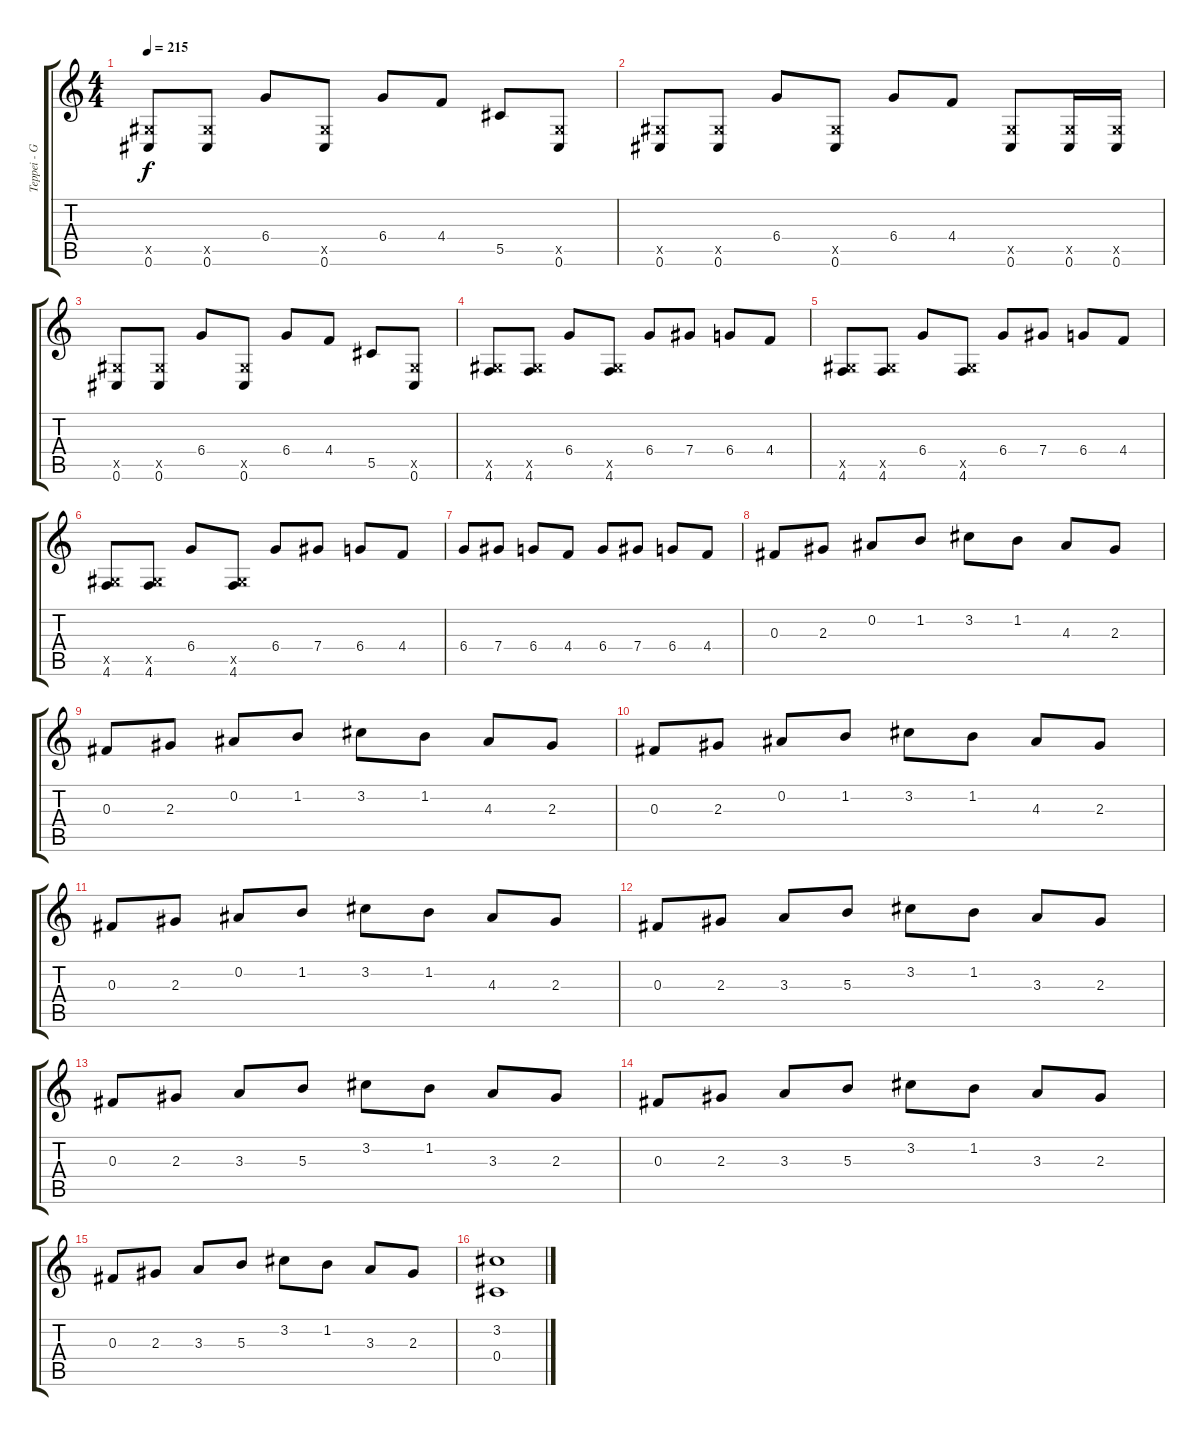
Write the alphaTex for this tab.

\track ("Teppei - Guitar" "Teppei - G") {instrument distortionguitar}
\staff {score tabs}
\tuning (Eb4 Bb3 Gb3 Db3 Ab2 Db2) {hide}
\ts (4 4)
\tempo 215
\clef g2
\ks c
(0.5{x} 0.6).8{dy f} (0.5{x} 0.6).8 6.4.8 (0.5{x} 0.6).8 6.4.8 4.4.8 5.5.8 (0.5{x} 0.6).8 |
(0.5{x} 0.6).8 (0.5{x} 0.6).8 6.4.8 (0.5{x} 0.6).8 6.4.8 4.4.8 (0.5{x} 0.6).8 (0.5{x} 0.6).16 (0.5{x} 0.6).16 |
(0.5{x} 0.6).8 (0.5{x} 0.6).8 6.4.8 (0.5{x} 0.6).8 6.4.8 4.4.8 5.5.8 (0.5{x} 0.6).8 |
(0.5{x} 4.6).8 (0.5{x} 4.6).8 6.4.8 (0.5{x} 4.6).8 6.4.8 7.4.8 6.4.8 4.4.8 |
(0.5{x} 4.6).8 (0.5{x} 4.6).8 6.4.8 (0.5{x} 4.6).8 6.4.8 7.4.8 6.4.8 4.4.8 |
(0.5{x} 4.6).8 (0.5{x} 4.6).8 6.4.8 (0.5{x} 4.6).8 6.4.8 7.4.8 6.4.8 4.4.8 |
6.4.8 7.4.8 6.4.8 4.4.8 6.4.8 7.4.8 6.4.8 4.4.8 |
0.3.8{volume 13} 2.3.8 0.2.8 1.2.8 3.2.8 1.2.8 4.3.8 2.3.8 |
0.3.8 2.3.8 0.2.8 1.2.8 3.2.8 1.2.8 4.3.8 2.3.8 |
0.3.8 2.3.8 0.2.8 1.2.8 3.2.8 1.2.8 4.3.8 2.3.8 |
0.3.8 2.3.8 0.2.8 1.2.8 3.2.8 1.2.8 4.3.8 2.3.8 |
0.3.8 2.3.8 3.3.8 5.3.8 3.2.8 1.2.8 3.3.8 2.3.8 |
0.3.8 2.3.8 3.3.8 5.3.8 3.2.8 1.2.8 3.3.8 2.3.8 |
0.3.8 2.3.8 3.3.8 5.3.8 3.2.8 1.2.8 3.3.8 2.3.8 |
0.3.8 2.3.8 3.3.8 5.3.8 3.2.8 1.2.8 3.3.8 2.3.8 |
(3.2 0.4).1
